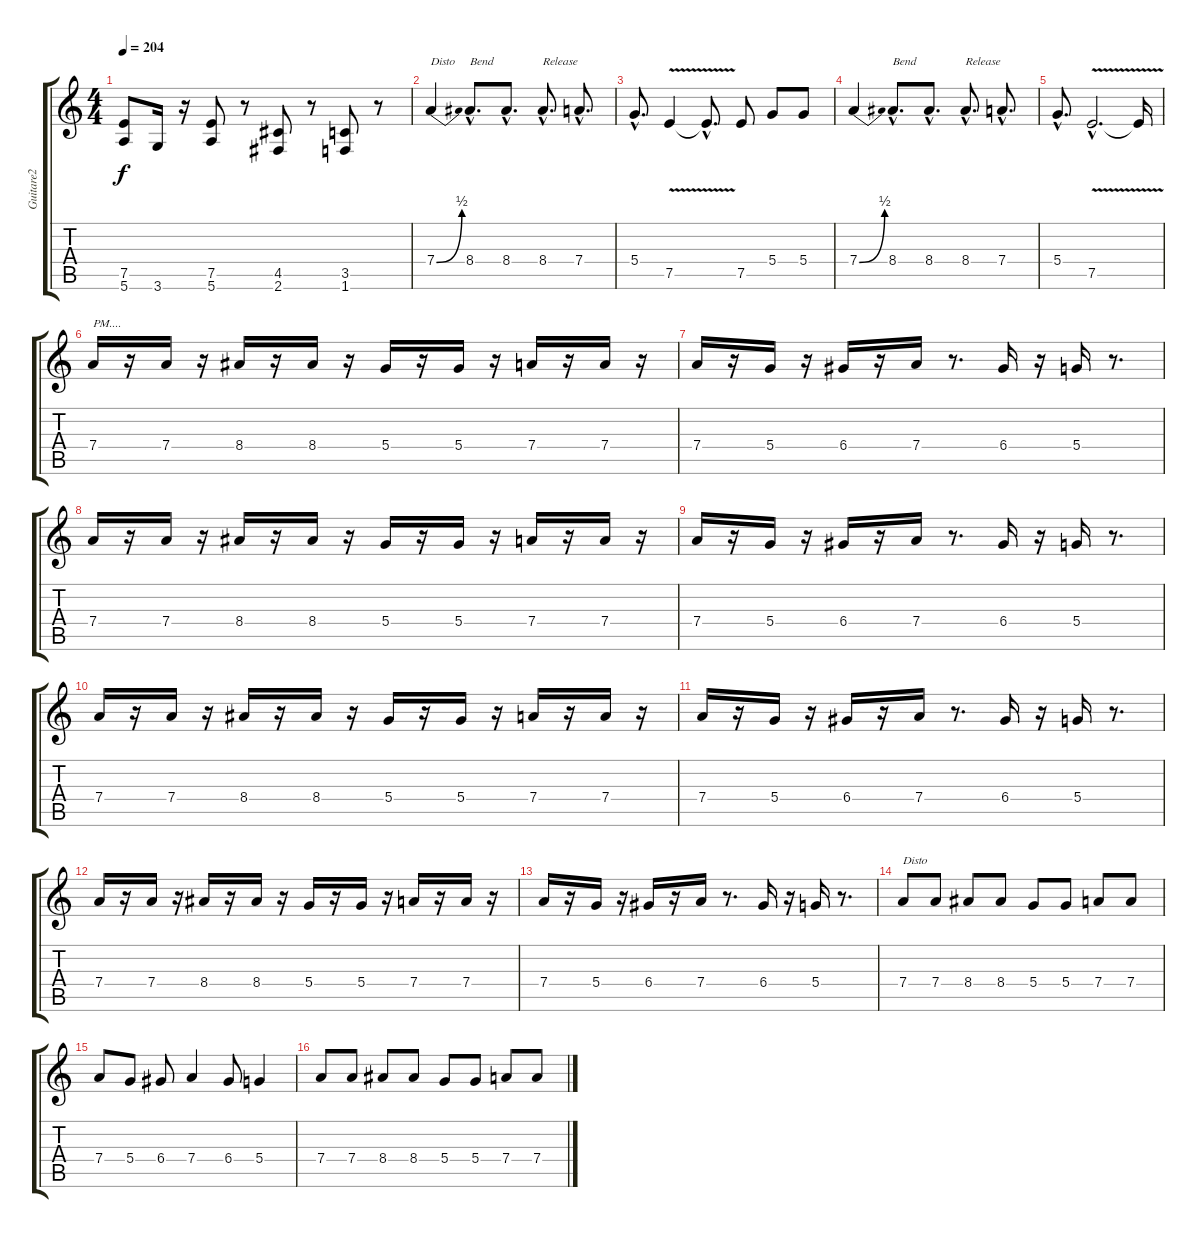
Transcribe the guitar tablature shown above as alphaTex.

\track ("Guitare2" "Guitare2") {instrument distortionguitar}
\staff {score tabs}
\tuning (E4 B3 G3 D3 A2 E2) {hide}
\ts (4 4)
\tempo 204
\clef g2
\ks c
(7.5{t} 5.6{t}).8{dy f} 3.6.16 r.16 (7.5 5.6).8 r.8 (4.5 2.6).8 r.8 (3.5 1.6).8 r.8 |
7.4{be (bend 0 0 60 2)}.4{txt "Disto"} 8.4{hac}.8{d txt "Bend"} 8.4{hac}.8{d} 8.4{hac}.8{d txt "Release"} 7.4{hac}.8{d} |
5.4{hac}.8{d} 7.5{v}.4 7.5{hac t}.8{d} 7.5.8 5.4.8 5.4.8 |
7.4{be (bend 0 0 60 2)}.4 8.4{hac}.8{d txt "Bend"} 8.4{hac}.8{d} 8.4{hac}.8{d txt "Release"} 7.4{hac}.8{d} |
5.4{hac}.8{d} 7.5{v hac}.2{d} 7.5{t}.16 |
7.4.16{txt "PM...."} r.16 7.4.16 r.16 8.4.16 r.16 8.4.16 r.16 5.4.16 r.16 5.4.16 r.16 7.4.16 r.16 7.4.16 r.16 |
7.4.16 r.16 5.4.16 r.16 6.4.16 r.16 7.4.16 r.8{d} 6.4.16 r.16 5.4.16 r.8{d} |
7.4.16 r.16 7.4.16 r.16 8.4.16 r.16 8.4.16 r.16 5.4.16 r.16 5.4.16 r.16 7.4.16 r.16 7.4.16 r.16 |
7.4.16 r.16 5.4.16 r.16 6.4.16 r.16 7.4.16 r.8{d} 6.4.16 r.16 5.4.16 r.8{d} |
7.4.16 r.16 7.4.16 r.16 8.4.16 r.16 8.4.16 r.16 5.4.16 r.16 5.4.16 r.16 7.4.16 r.16 7.4.16 r.16 |
7.4.16 r.16 5.4.16 r.16 6.4.16 r.16 7.4.16 r.8{d} 6.4.16 r.16 5.4.16 r.8{d} |
7.4.16 r.16 7.4.16 r.16 8.4.16 r.16 8.4.16 r.16 5.4.16 r.16 5.4.16 r.16 7.4.16 r.16 7.4.16 r.16 |
7.4.16 r.16 5.4.16 r.16 6.4.16 r.16 7.4.16 r.8{d} 6.4.16 r.16 5.4.16 r.8{d} |
7.4.8{txt "Disto"} 7.4.8 8.4.8 8.4.8 5.4.8 5.4.8 7.4.8 7.4.8 |
7.4.8 5.4.8 6.4.8 7.4.4 6.4.8 5.4.4 |
7.4.8 7.4.8 8.4.8 8.4.8 5.4.8 5.4.8 7.4.8 7.4.8
